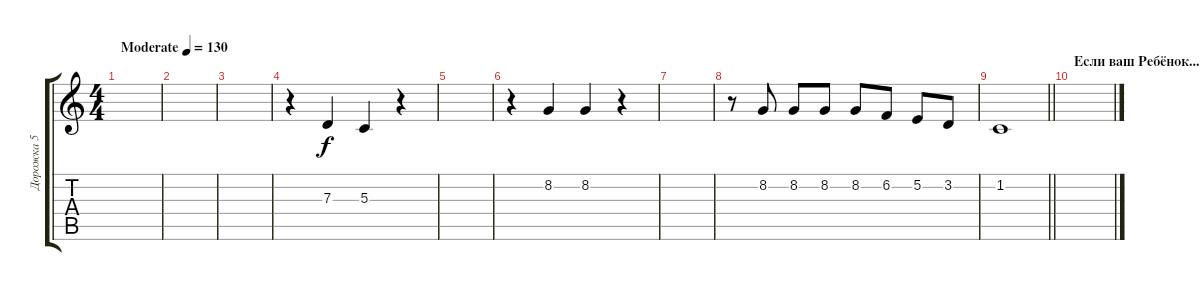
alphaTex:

\track ("Дорожка 5" "Дорожка 5") {instrument trumpet}
\staff {score tabs}
\tuning (E4 B3 G3 D3 A2 E2) {hide}
\ts (4 4)
\tempo (130 "Moderate")
\clef g2
\ks c
|
|
|
r.4 7.3.4 5.3.4 r.4 |
|
r.4 8.2.4 8.2.4 r.4 |
|
r.8 8.2.8 8.2.8 8.2.8 8.2.8 6.2.8 5.2.8 3.2.8 |
\barLineRight lightlight
1.2.1 |
\section ("" "Если ваш Ребёнок......")
